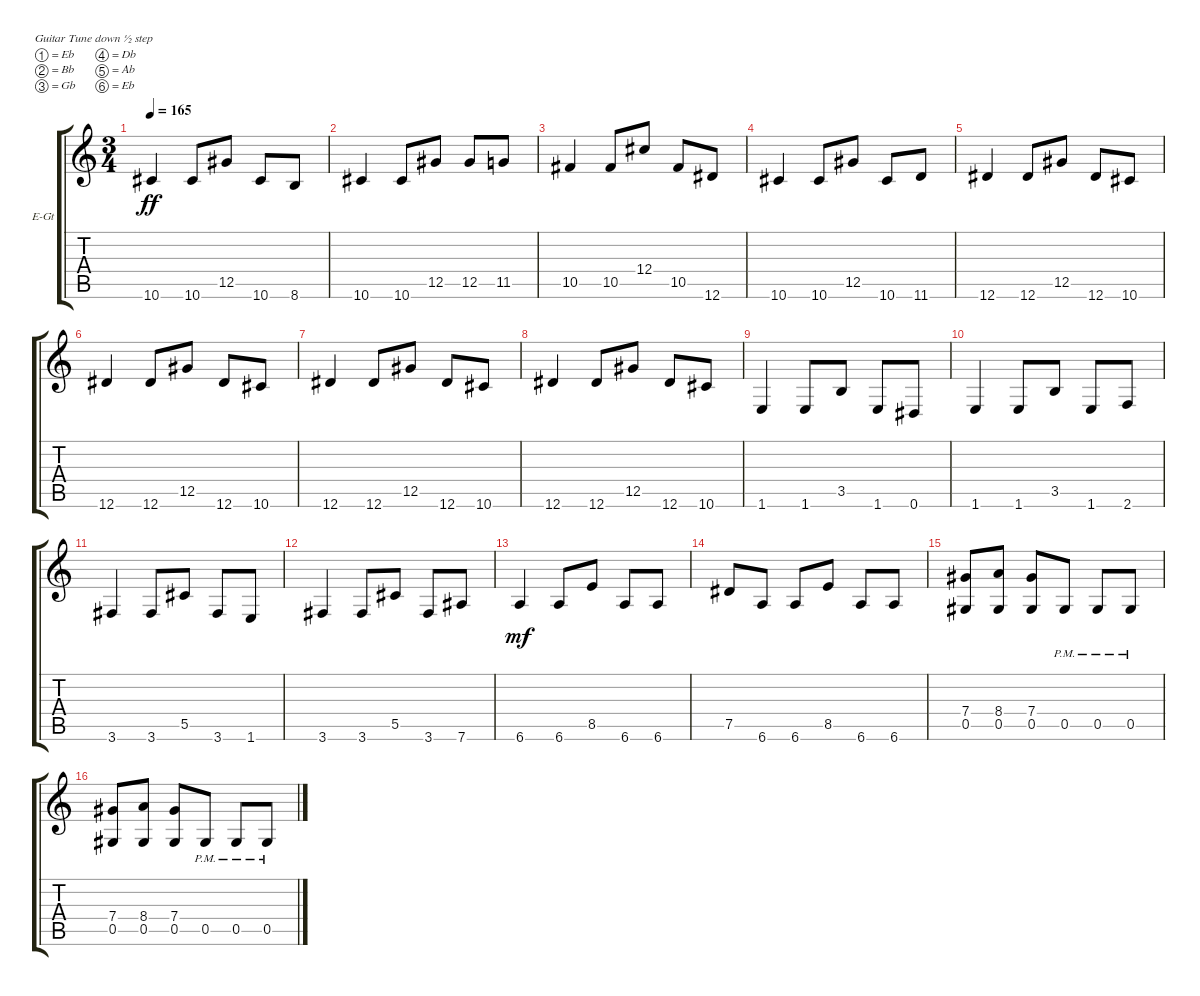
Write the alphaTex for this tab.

\bracketExtendMode groupsimilarinstruments
\firstSystemTrackNameOrientation horizontal
\otherSystemsTrackNameOrientation horizontal
\track ("Electric Guitar 1" "E-Gt") {instrument distortionguitar}
\staff {score tabs}
\tuning (Eb4 Bb3 Gb3 Db3 Ab2 Eb2)
\ts (3 4)
\tempo 165
\clef g2
\ks c
10.6.4{dy ff} 10.6.8 12.5.8 10.6.8 8.6.8 |
10.6.4 10.6.8 12.5.8 12.5.8 11.5.8 |
10.5.4 10.5.8 12.4.8 10.5.8 12.6.8 |
10.6.4 10.6.8 12.5.8 10.6.8 11.6.8 |
12.6.4 12.6.8 12.5.8 12.6.8 10.6.8 |
12.6.4 12.6.8 12.5.8 12.6.8 10.6.8 |
12.6.4 12.6.8 12.5.8 12.6.8 10.6.8 |
12.6.4 12.6.8 12.5.8 12.6.8 10.6.8 |
1.6.4 1.6.8 3.5.8 1.6.8 0.6.8 |
1.6.4 1.6.8 3.5.8 1.6.8 2.6.8 |
3.6.4 3.6.8 5.5.8 3.6.8 1.6.8 |
3.6.4 3.6.8 5.5.8 3.6.8 7.6.8 |
6.6.4{dy mf} 6.6.8 8.5.8 6.6.8 6.6.8 |
7.5.8 6.6.8 6.6.8 8.5.8 6.6.8 6.6.8 |
(7.4 0.5).8 (8.4 0.5).8 (7.4 0.5).8 0.5{pm}.8 0.5{pm}.8 0.5{pm}.8 |
(7.4 0.5).8 (8.4 0.5).8 (7.4 0.5).8 0.5{pm}.8 0.5{pm}.8 0.5{pm}.8
